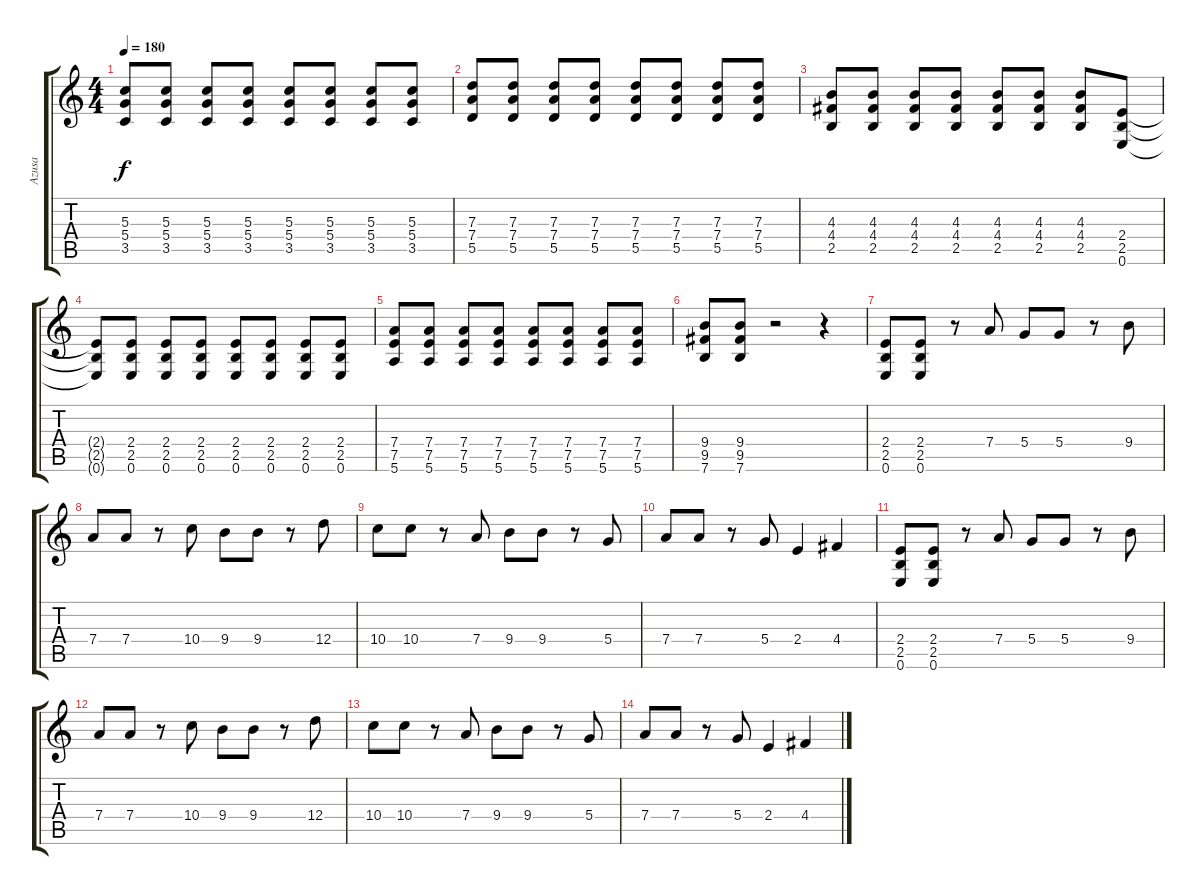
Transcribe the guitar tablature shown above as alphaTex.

\track ("Azusa" "Azusa") {instrument overdrivenguitar}
\staff {score tabs}
\tuning (E4 B3 G3 D3 A2 E2) {hide}
\ts (4 4)
\tempo 180
\clef g2
\ks c
(5.3 5.4 3.5).8{dy f} (5.3 5.4 3.5).8 (5.3 5.4 3.5).8 (5.3 5.4 3.5).8 (5.3 5.4 3.5).8 (5.3 5.4 3.5).8 (5.3 5.4 3.5).8 (5.3 5.4 3.5).8 |
(7.3 7.4 5.5).8 (7.3 7.4 5.5).8 (7.3 7.4 5.5).8 (7.3 7.4 5.5).8 (7.3 7.4 5.5).8 (7.3 7.4 5.5).8 (7.3 7.4 5.5).8 (7.3 7.4 5.5).8 |
(4.3 4.4 2.5).8 (4.3 4.4 2.5).8 (4.3 4.4 2.5).8 (4.3 4.4 2.5).8 (4.3 4.4 2.5).8 (4.3 4.4 2.5).8 (4.3 4.4 2.5).8 (2.4 2.5 0.6).8 |
(2.4{t} 2.5{t} 0.6{t}).8 (2.4 2.5 0.6).8 (2.4 2.5 0.6).8 (2.4 2.5 0.6).8 (2.4 2.5 0.6).8 (2.4 2.5 0.6).8 (2.4 2.5 0.6).8 (2.4 2.5 0.6).8 |
(7.4 7.5 5.6).8 (7.4 7.5 5.6).8 (7.4 7.5 5.6).8 (7.4 7.5 5.6).8 (7.4 7.5 5.6).8 (7.4 7.5 5.6).8 (7.4 7.5 5.6).8 (7.4 7.5 5.6).8 |
(9.4 9.5 7.6).8 (9.4 9.5 7.6).8 r.2 r.4 |
(2.4 2.5 0.6).8 (2.4 2.5 0.6).8 r.8 7.4.8 5.4.8 5.4.8 r.8 9.4.8 |
7.4.8 7.4.8 r.8 10.4.8 9.4.8 9.4.8 r.8 12.4.8 |
10.4.8 10.4.8 r.8 7.4.8 9.4.8 9.4.8 r.8 5.4.8 |
7.4.8 7.4.8 r.8 5.4.8 2.4.4 4.4.4 |
(2.4 2.5 0.6).8 (2.4 2.5 0.6).8 r.8 7.4.8 5.4.8 5.4.8 r.8 9.4.8 |
7.4.8 7.4.8 r.8 10.4.8 9.4.8 9.4.8 r.8 12.4.8 |
10.4.8 10.4.8 r.8 7.4.8 9.4.8 9.4.8 r.8 5.4.8 |
7.4.8 7.4.8 r.8 5.4.8 2.4.4 4.4.4
